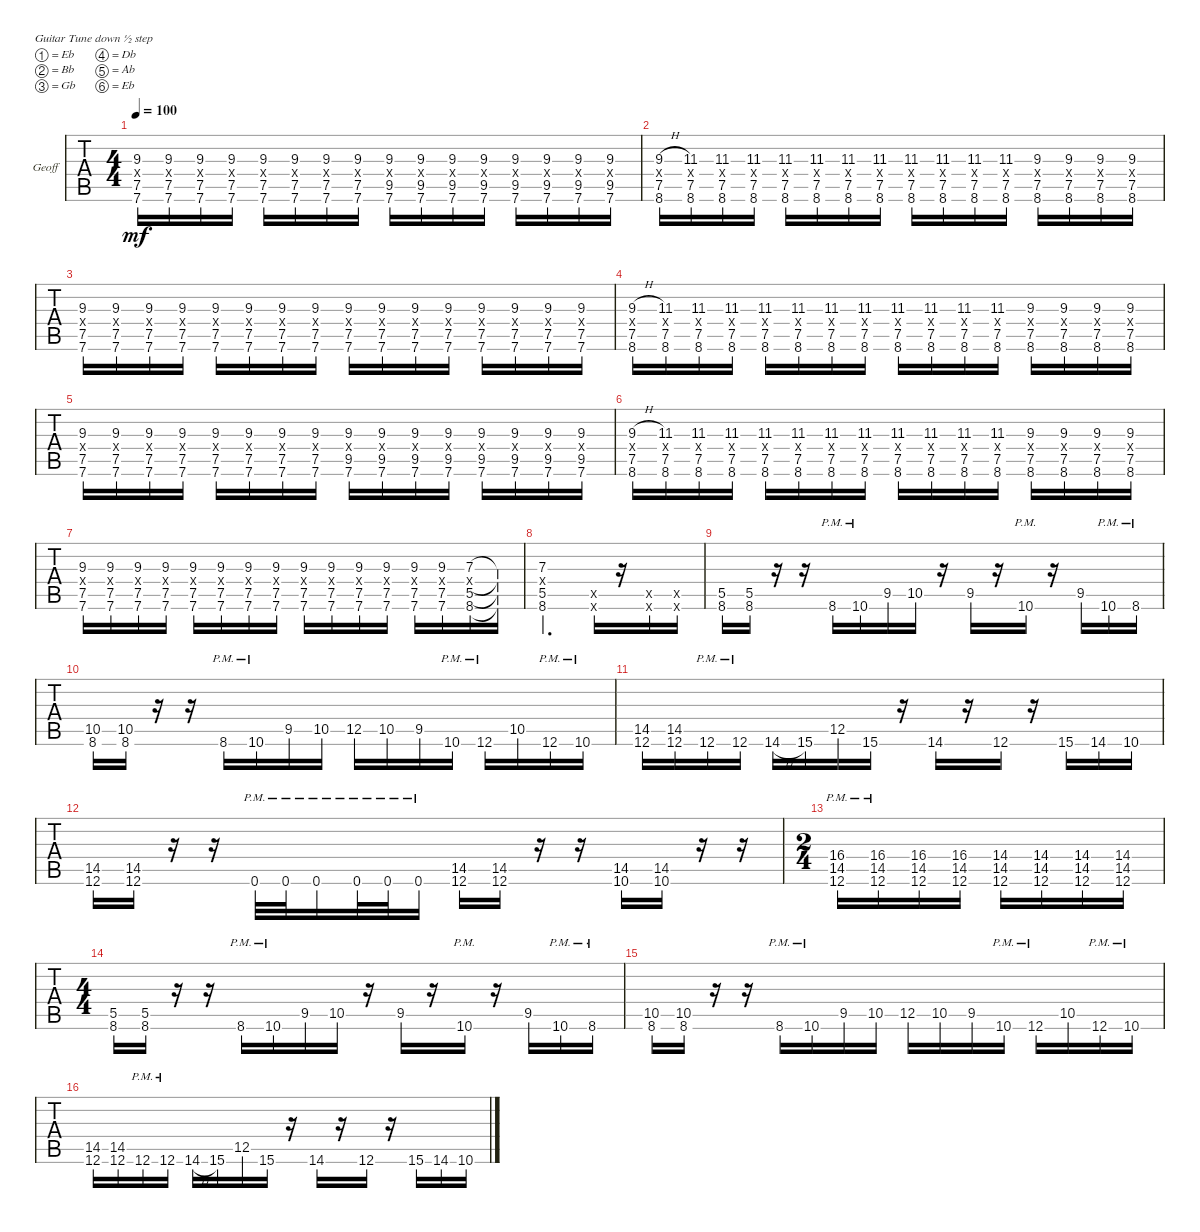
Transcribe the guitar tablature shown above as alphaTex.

\defaultSystemsLayout 4
\bracketExtendMode groupsimilarinstruments
\firstSystemTrackNameOrientation horizontal
\otherSystemsTrackNameOrientation horizontal
\track ("Geoff" "Geoff") {instrument acousticguitarsteel}
\staff {tabs}
\tuning (Eb4 Bb3 Gb3 Db3 Ab2 Eb2)
\ts (4 4)
\tempo 100
\clef g2
\ks c
(7.6 7.5 9.3 0.4{x}).16{dy mf} (7.6 7.5 9.3 0.4{x}).16 (7.6 7.5 9.3 0.4{x}).16 (7.6 7.5 9.3 0.4{x}).16 (7.6 7.5 9.3 0.4{x}).16 (7.6 7.5 9.3 0.4{x}).16 (7.6 7.5 9.3 0.4{x}).16 (7.6 7.5 9.3 0.4{x}).16 (7.6 9.3 9.5 0.4{x}).16 (7.6 9.3 9.5 0.4{x}).16 (7.6 9.3 9.5 0.4{x}).16 (7.6 9.3 9.5 0.4{x}).16 (7.6 9.5 9.3 0.4{x}).16 (7.6 9.5 9.3 0.4{x}).16 (7.6 9.5 9.3 0.4{x}).16 (7.6 9.5 9.3 0.4{x}).16 |
(8.6 7.5 9.3{h} 0.4{x}).16 (11.3 7.5 8.6 0.4{x}).16 (8.6 7.5 0.4{x} 11.3).16 (8.6 7.5 0.4{x} 11.3).16 (8.6 7.5 0.4{x} 11.3).16 (8.6 7.5 0.4{x} 11.3).16 (8.6 7.5 0.4{x} 11.3).16 (8.6 7.5 0.4{x} 11.3).16 (8.6 7.5 0.4{x} 11.3).16 (8.6 7.5 0.4{x} 11.3).16 (8.6 7.5 0.4{x} 11.3).16 (8.6 7.5 0.4{x} 11.3).16 (9.3 7.5 8.6 0.4{x}).16 (9.3 7.5 8.6 0.4{x}).16 (9.3 7.5 8.6 0.4{x}).16 (9.3 7.5 8.6 0.4{x}).16 |
(7.6 7.5 9.3 0.4{x}).16 (7.6 7.5 9.3 0.4{x}).16 (7.6 7.5 9.3 0.4{x}).16 (7.6 7.5 9.3 0.4{x}).16 (7.6 7.5 9.3 0.4{x}).16 (7.6 7.5 9.3 0.4{x}).16 (7.6 7.5 9.3 0.4{x}).16 (7.6 7.5 9.3 0.4{x}).16 (7.6 9.3 7.5 0.4{x}).16 (7.6 9.3 7.5 0.4{x}).16 (7.6 9.3 7.5 0.4{x}).16 (7.6 9.3 7.5 0.4{x}).16 (7.6 7.5 9.3 0.4{x}).16 (7.6 7.5 9.3 0.4{x}).16 (7.6 7.5 9.3 0.4{x}).16 (7.6 7.5 9.3 0.4{x}).16 |
(8.6 7.5 9.3{h} 0.4{x}).16 (11.3 7.5 8.6 0.4{x}).16 (8.6 7.5 0.4{x} 11.3).16 (8.6 7.5 0.4{x} 11.3).16 (8.6 7.5 0.4{x} 11.3).16 (8.6 7.5 0.4{x} 11.3).16 (8.6 7.5 0.4{x} 11.3).16 (8.6 7.5 0.4{x} 11.3).16 (8.6 7.5 0.4{x} 11.3).16 (8.6 7.5 0.4{x} 11.3).16 (8.6 7.5 0.4{x} 11.3).16 (8.6 7.5 0.4{x} 11.3).16 (9.3 7.5 8.6 0.4{x}).16 (9.3 7.5 8.6 0.4{x}).16 (9.3 7.5 8.6 0.4{x}).16 (9.3 7.5 8.6 0.4{x}).16 |
(7.6 7.5 9.3 0.4{x}).16 (7.6 7.5 9.3 0.4{x}).16 (7.6 7.5 9.3 0.4{x}).16 (7.6 7.5 9.3 0.4{x}).16 (7.6 7.5 9.3 0.4{x}).16 (7.6 7.5 9.3 0.4{x}).16 (7.6 7.5 9.3 0.4{x}).16 (7.6 7.5 9.3 0.4{x}).16 (7.6 9.3 9.5 0.4{x}).16 (7.6 9.3 9.5 0.4{x}).16 (7.6 9.3 9.5 0.4{x}).16 (7.6 9.3 9.5 0.4{x}).16 (7.6 9.5 9.3 0.4{x}).16 (7.6 9.5 9.3 0.4{x}).16 (7.6 9.5 9.3 0.4{x}).16 (7.6 9.5 9.3 0.4{x}).16 |
(8.6 7.5 9.3{h} 0.4{x}).16 (11.3 7.5 8.6 0.4{x}).16 (8.6 7.5 0.4{x} 11.3).16 (8.6 7.5 0.4{x} 11.3).16 (8.6 7.5 0.4{x} 11.3).16 (8.6 7.5 0.4{x} 11.3).16 (8.6 7.5 0.4{x} 11.3).16 (8.6 7.5 0.4{x} 11.3).16 (8.6 7.5 0.4{x} 11.3).16 (8.6 7.5 0.4{x} 11.3).16 (8.6 7.5 0.4{x} 11.3).16 (8.6 7.5 0.4{x} 11.3).16 (9.3 7.5 8.6 0.4{x}).16 (9.3 7.5 8.6 0.4{x}).16 (9.3 7.5 8.6 0.4{x}).16 (9.3 7.5 8.6 0.4{x}).16 |
(7.6 7.5 9.3 0.4{x}).16 (7.6 7.5 9.3 0.4{x}).16 (7.6 7.5 9.3 0.4{x}).16 (7.6 7.5 9.3 0.4{x}).16 (7.6 7.5 9.3 0.4{x}).16 (7.6 7.5 9.3 0.4{x}).16 (7.6 7.5 9.3 0.4{x}).16 (7.6 7.5 9.3 0.4{x}).16 (7.6 9.3 7.5 0.4{x}).16 (7.6 9.3 7.5 0.4{x}).16 (7.6 9.3 7.5 0.4{x}).16 (7.6 9.3 7.5 0.4{x}).16 (7.6 7.5 9.3 0.4{x}).16 (7.6 7.5 9.3 0.4{x}).16 (8.6 5.5 0.4{x} 7.3).16 (8.6{t} 5.5{t} 0.4{x t} 7.3{t}).16 |
(8.6 5.5 0.4{x} 7.3).2{d} (0.6{x} 0.5{x}).16 r.16 (0.6{x} 0.5{x}).16 (0.6{x} 0.5{x}).16 |
(8.6 5.5).16 (8.6 5.5).16 r.16 r.16 8.6{pm}.16 10.6{pm}.16 9.5.16 10.5.16 r.16 9.5.16 r.16 10.6{pm}.16 r.16 9.5.16 10.6{pm}.16 8.6{pm}.16 |
(8.6 10.5).16 (8.6 10.5).16 r.16 r.16 8.6{pm}.16 10.6{pm}.16 9.5.16 10.5.16 12.5.16 10.5.16 9.5.16 10.6{pm}.16 12.6{pm}.16 10.5.16 12.6{pm}.16 10.6{pm}.16 |
(12.6 14.5).16 (12.6 14.5).16 12.6{pm}.16 12.6{pm}.16 14.6{h}.16 15.6.16 12.5.16 15.6.16 r.16 14.6.16 r.16 12.6.16 r.16 15.6.16 14.6.16 10.6.16 |
(12.6 14.5).16 (12.6 14.5).16 r.16 r.16 0.6{pm}.32 0.6{pm}.32 0.6{pm}.16 0.6{pm}.32 0.6{pm}.32 0.6{pm}.16 (12.6 14.5).16 (12.6 14.5).16 r.16 r.16 (10.6 14.5).16 (10.6 14.5).16 r.16 r.16 |
\ts (2 4)
(12.6{pm} 14.5 16.4).16 (12.6{pm} 14.5 16.4).16 (12.6 14.5 16.4).16 (12.6 14.5 16.4).16 (12.6 14.5 14.4).16 (12.6 14.5 14.4).16 (12.6 14.5 14.4).16 (12.6 14.5 14.4).16 |
\ts (4 4)
(8.6 5.5).16 (8.6 5.5).16 r.16 r.16 8.6{pm}.16 10.6{pm}.16 9.5.16 10.5.16 r.16 9.5.16 r.16 10.6{pm}.16 r.16 9.5.16 10.6{pm}.16 8.6{pm}.16 |
(8.6 10.5).16 (8.6 10.5).16 r.16 r.16 8.6{pm}.16 10.6{pm}.16 9.5.16 10.5.16 12.5.16 10.5.16 9.5.16 10.6{pm}.16 12.6{pm}.16 10.5.16 12.6{pm}.16 10.6{pm}.16 |
(12.6 14.5).16 (12.6 14.5).16 12.6{pm}.16 12.6{pm}.16 14.6{h}.16 15.6.16 12.5.16 15.6.16 r.16 14.6.16 r.16 12.6.16 r.16 15.6.16 14.6.16 10.6.16
